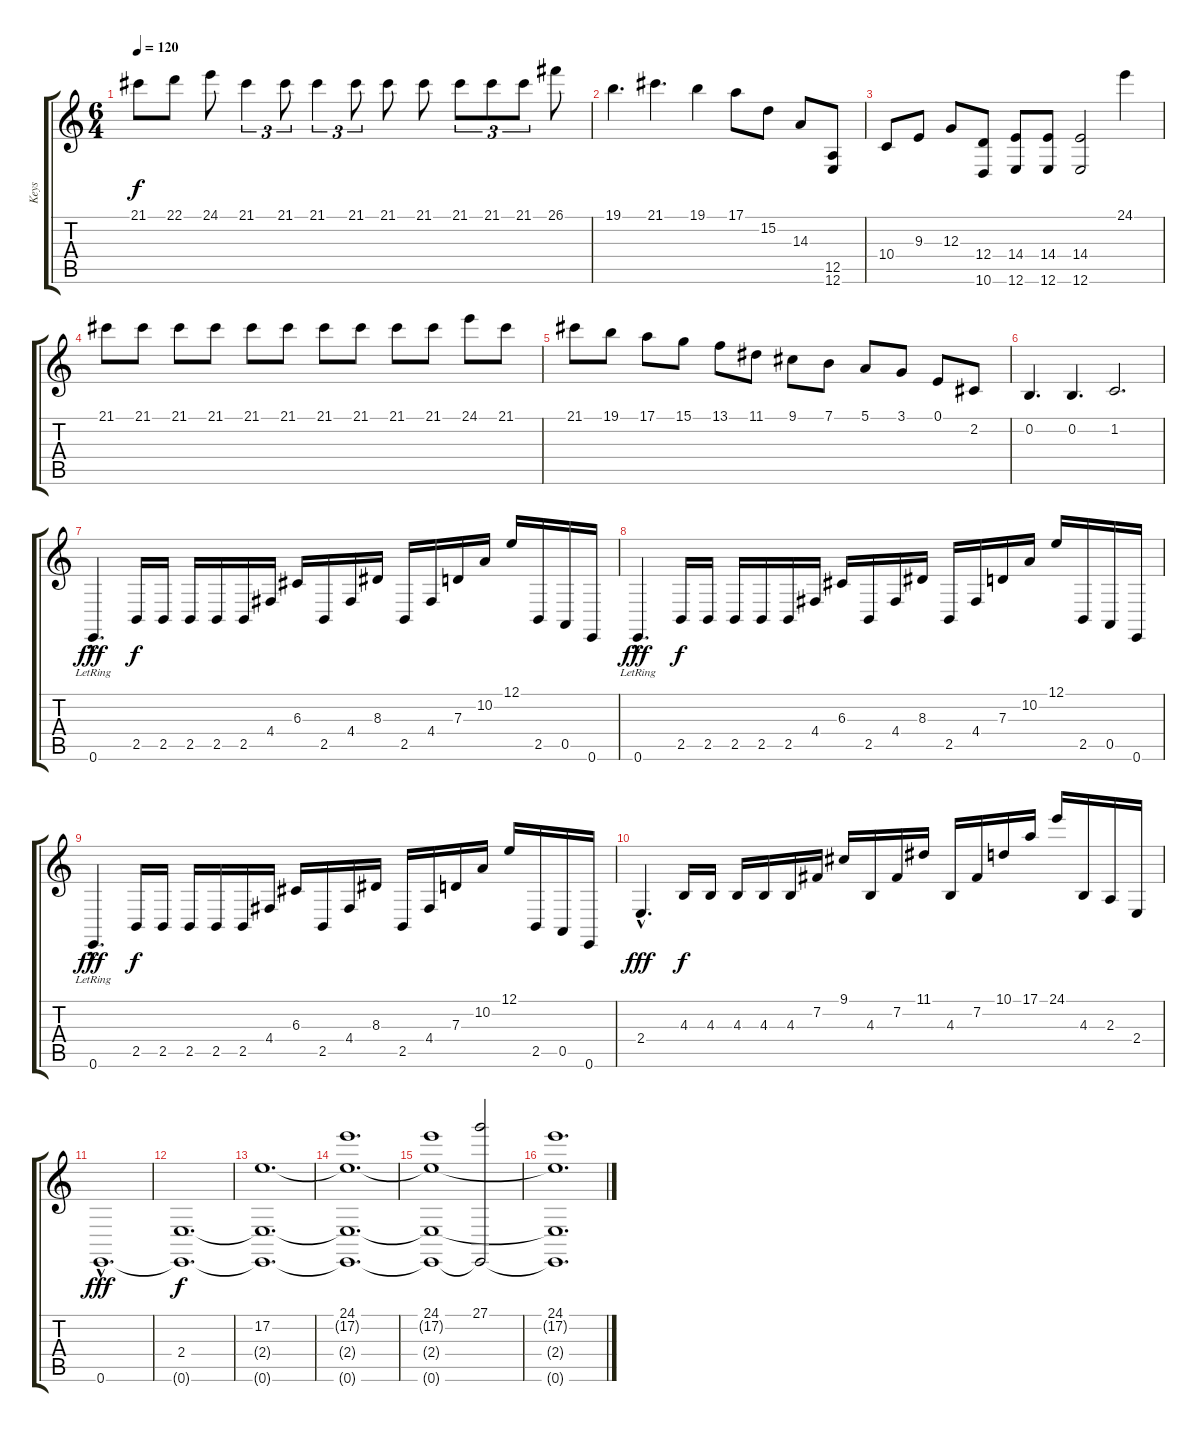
\track ("Keys" "Keys") {instrument electricpiano1}
\staff {score tabs}
\tuning (E4 B3 G3 D3 A2 E2) {hide}
\ts (6 4)
\tempo 120
\clef g2
\ks c
21.1.8{dy f} 22.1.8 24.1.8 21.1.4{tu (3 2)} 21.1.8{tu (3 2)} 21.1.4{tu (3 2)} 21.1.8{tu (3 2)} 21.1.8 21.1.8 21.1.8{tu (3 2)} 21.1.8{tu (3 2)} 21.1.8{tu (3 2)} 26.1.8 |
19.1.4{d} 21.1.4{d} 19.1.4 17.1.8 15.2.8 14.3.8 (12.5 12.6).8 |
10.4.8 9.3.8 12.3.8 (12.4 10.6).8 (14.4 12.6).8 (14.4 12.6).8 (14.4 12.6).2 24.1.4 |
21.1.8 21.1.8 21.1.8 21.1.8 21.1.8 21.1.8 21.1.8 21.1.8 21.1.8 21.1.8 24.1.8 21.1.8 |
21.1.8 19.1.8 17.1.8 15.1.8 13.1.8 11.1.8 9.1.8 7.1.8 5.1.8 3.1.8 0.1.8 2.2.8 |
0.2.4{d} 0.2.4{d} 1.2.2{d} |
0.6{hac lr}.4{d dy fff} 2.5.16{dy f} 2.5.16 2.5.16 2.5.16 2.5.16 4.4.16 6.3.16 2.5.16 4.4.16 8.3.16 2.5.16 4.4.16 7.3.16 10.2.16 12.1.16 2.5.16 0.5.16 0.6.16 |
0.6{hac lr}.4{d dy fff} 2.5.16{dy f} 2.5.16 2.5.16 2.5.16 2.5.16 4.4.16 6.3.16 2.5.16 4.4.16 8.3.16 2.5.16 4.4.16 7.3.16 10.2.16 12.1.16 2.5.16 0.5.16 0.6.16 |
0.6{hac lr}.4{d dy fff} 2.5.16{dy f} 2.5.16 2.5.16 2.5.16 2.5.16 4.4.16 6.3.16 2.5.16 4.4.16 8.3.16 2.5.16 4.4.16 7.3.16 10.2.16 12.1.16 2.5.16 0.5.16 0.6.16 |
2.4{hac}.4{d dy fff} 4.3.16{dy f} 4.3.16 4.3.16 4.3.16 4.3.16 7.2.16 9.1.16 4.3.16 7.2.16 11.1.16 4.3.16 7.2.16 10.1.16 17.1.16 24.1.16 4.3.16 2.3.16 2.4.16 |
0.6{hac}.1{d dy fff} |
(2.4 0.6{t}).1{d dy f} |
(17.2 2.4{t} 0.6{t}).1{d} |
(24.1 17.2{t} 2.4{t} 0.6{t}).1{d} |
(24.1 17.2{t} 2.4{t} 0.6{t}).1{volume 12} (27.1 0.6{t}).2 |
(24.1 17.2{t} 2.4{t} 0.6{t}).1{d}
